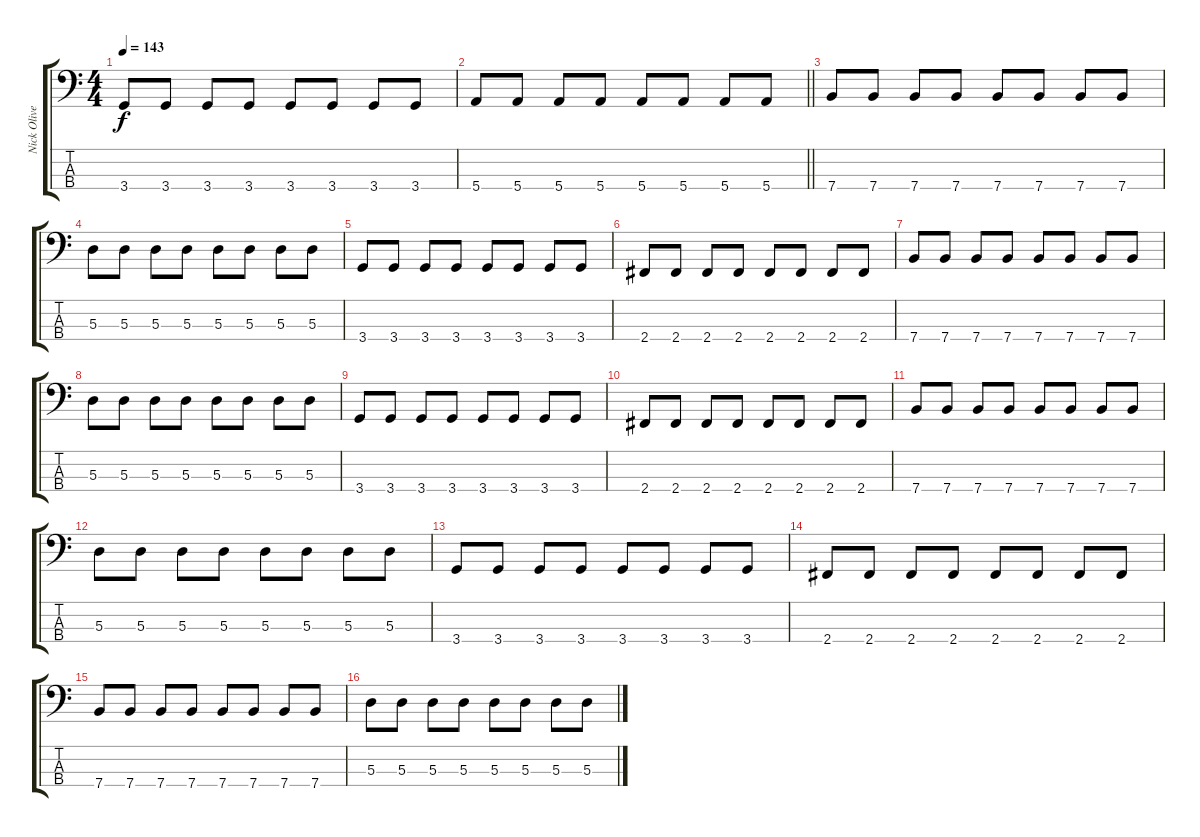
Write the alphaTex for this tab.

\track ("Nick Oliveri" "Nick Olive") {instrument electricbasspick}
\staff {score tabs}
\tuning (G2 D2 A1 E1) {hide}
\ts (4 4)
\tempo 143
\clef f4
\ks c
3.4.8{dy f} 3.4.8 3.4.8 3.4.8 3.4.8 3.4.8 3.4.8 3.4.8 |
\barLineRight lightlight
5.4.8 5.4.8 5.4.8 5.4.8 5.4.8 5.4.8 5.4.8 5.4.8 |
7.4.8 7.4.8 7.4.8 7.4.8 7.4.8 7.4.8 7.4.8 7.4.8 |
5.3.8 5.3.8 5.3.8 5.3.8 5.3.8 5.3.8 5.3.8 5.3.8 |
3.4.8 3.4.8 3.4.8 3.4.8 3.4.8 3.4.8 3.4.8 3.4.8 |
2.4.8 2.4.8 2.4.8 2.4.8 2.4.8 2.4.8 2.4.8 2.4.8 |
7.4.8 7.4.8 7.4.8 7.4.8 7.4.8 7.4.8 7.4.8 7.4.8 |
5.3.8 5.3.8 5.3.8 5.3.8 5.3.8 5.3.8 5.3.8 5.3.8 |
3.4.8 3.4.8 3.4.8 3.4.8 3.4.8 3.4.8 3.4.8 3.4.8 |
2.4.8 2.4.8 2.4.8 2.4.8 2.4.8 2.4.8 2.4.8 2.4.8 |
7.4.8 7.4.8 7.4.8 7.4.8 7.4.8 7.4.8 7.4.8 7.4.8 |
5.3.8 5.3.8 5.3.8 5.3.8 5.3.8 5.3.8 5.3.8 5.3.8 |
3.4.8 3.4.8 3.4.8 3.4.8 3.4.8 3.4.8 3.4.8 3.4.8 |
2.4.8 2.4.8 2.4.8 2.4.8 2.4.8 2.4.8 2.4.8 2.4.8 |
7.4.8 7.4.8 7.4.8 7.4.8 7.4.8 7.4.8 7.4.8 7.4.8 |
5.3.8 5.3.8 5.3.8 5.3.8 5.3.8 5.3.8 5.3.8 5.3.8
